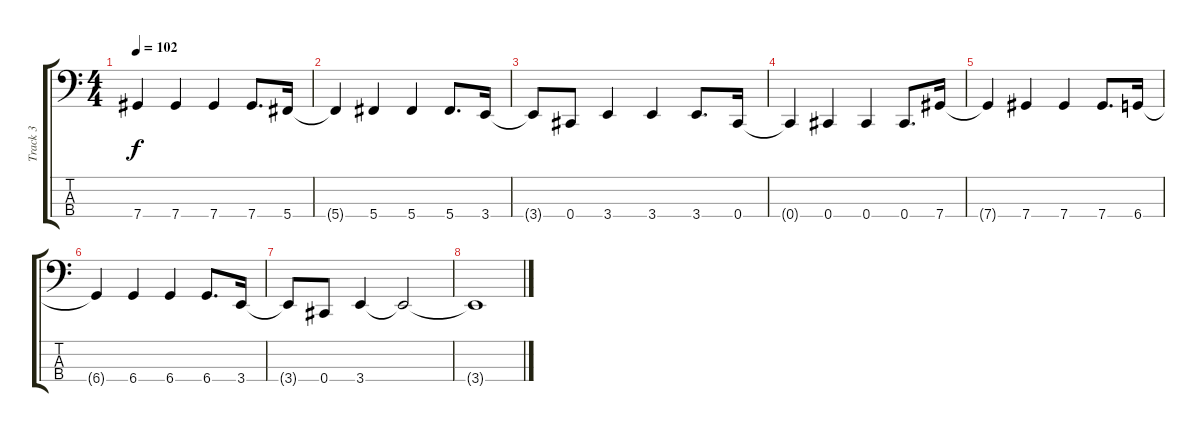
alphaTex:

\track ("Track 3" "Track 3") {instrument electricbasspick}
\staff {score tabs}
\tuning (Gb2 Db2 Ab1 Db1) {hide}
\ts (4 4)
\tempo 102
\clef f4
\ks c
7.4{t}.4{dy f} 7.4.4 7.4.4 7.4.8{d} 5.4.16 |
5.4{t}.4 5.4.4 5.4.4 5.4.8{d} 3.4.16 |
3.4{t}.8 0.4.8 3.4.4 3.4.4 3.4.8{d} 0.4.16 |
0.4{t}.4 0.4.4 0.4.4 0.4.8{d} 7.4.16 |
7.4{t}.4 7.4.4 7.4.4 7.4.8{d} 6.4.16 |
6.4{t}.4 6.4.4 6.4.4 6.4.8{d} 3.4.16 |
3.4{t}.8 0.4.8 3.4.4 3.4{t}.2 |
3.4{t}.1
